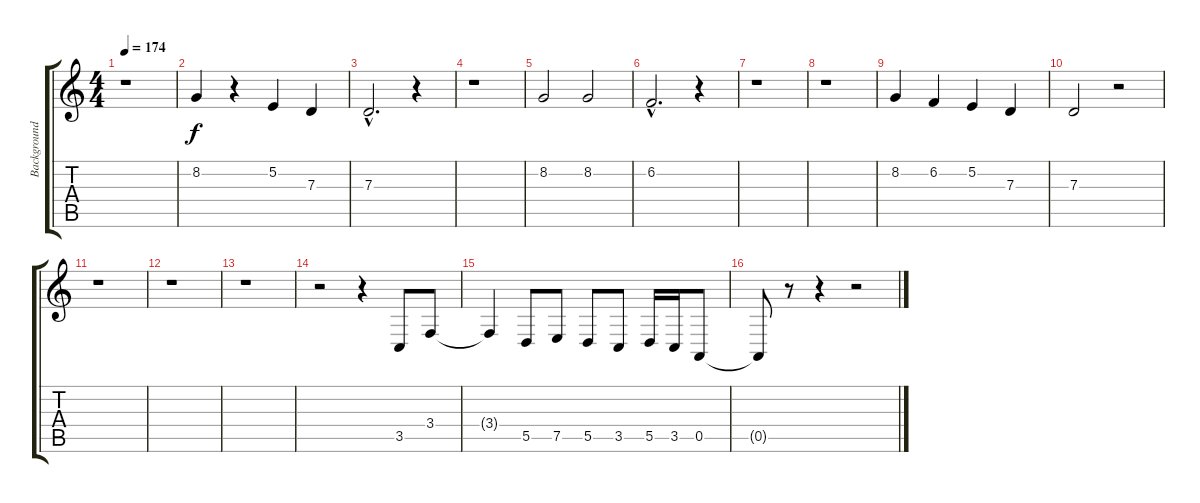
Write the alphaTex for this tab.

\track ("Background vocals" "Background") {instrument cello}
\staff {score tabs}
\tuning (E4 B3 G3 D3 A2 E2) {hide}
\ts (4 4)
\tempo 174
\clef g2
\ks c
r.1{dy f} |
8.2.4 r.4 5.2.4 7.3.4 |
7.3{hac}.2{d} r.4 |
r.1 |
8.2.2 8.2.2 |
6.2{hac}.2{d} r.4 |
r.1 |
r.1 |
8.2.4 6.2.4 5.2.4 7.3.4 |
7.3.2 r.2 |
r.1 |
r.1 |
r.1 |
r.2 r.4 3.5.8 3.4.8 |
3.4{t}.4 5.5.8 7.5.8 5.5.8 3.5.8 5.5.16 3.5.16 0.5.8 |
0.5{t}.8 r.8 r.4 r.2
